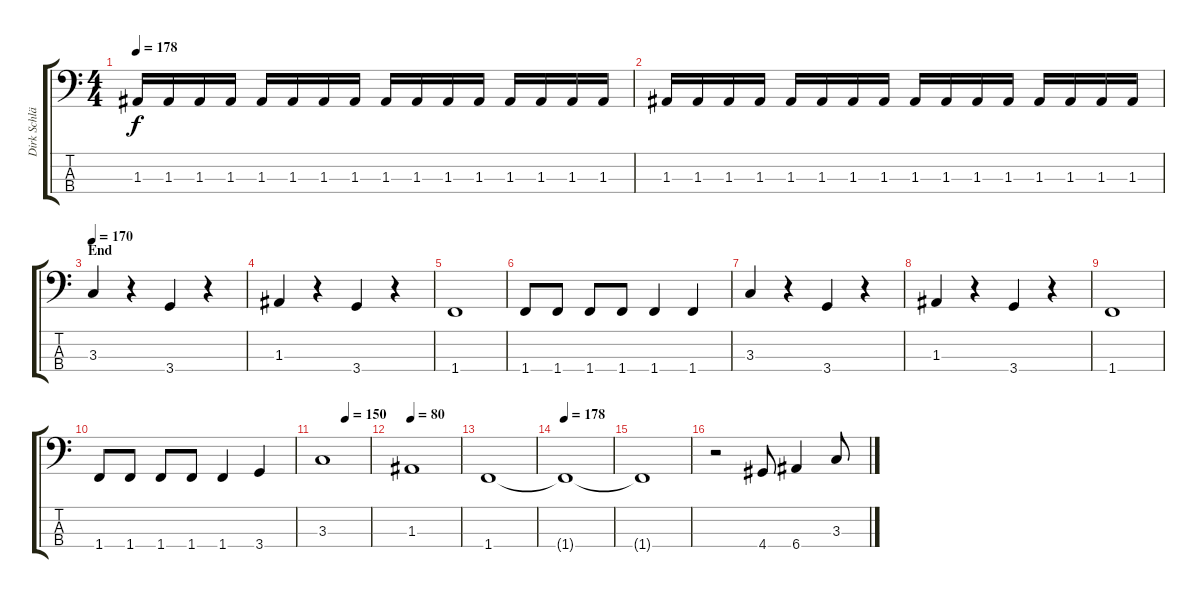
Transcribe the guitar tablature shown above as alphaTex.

\track ("Dirk Schlächter" "Dirk Schlä") {instrument electricbassfinger}
\staff {score tabs}
\tuning (G2 D2 A1 E1) {hide}
\ts (4 4)
\tempo 178
\clef f4
\ks c
1.3.16{dy f} 1.3.16 1.3.16 1.3.16 1.3.16 1.3.16 1.3.16 1.3.16 1.3.16 1.3.16 1.3.16 1.3.16 1.3.16 1.3.16 1.3.16 1.3.16 |
1.3.16 1.3.16 1.3.16 1.3.16 1.3.16 1.3.16 1.3.16 1.3.16 1.3.16 1.3.16 1.3.16 1.3.16 1.3.16 1.3.16 1.3.16 1.3.16 |
\section ("" "End")
\tempo 170
3.3.4 r.4 3.4.4 r.4 |
1.3.4 r.4 3.4.4 r.4 |
1.4.1 |
1.4.8 1.4.8 1.4.8 1.4.8 1.4.4 1.4.4 |
3.3.4 r.4 3.4.4 r.4 |
1.3.4 r.4 3.4.4 r.4 |
1.4.1 |
1.4.8 1.4.8 1.4.8 1.4.8 1.4.4 3.4.4 |
\tempo (150 0.5)
3.3.1 |
\tempo 80
1.3.1 |
1.4.1 |
\tempo 178
1.4{t}.1 |
1.4{t}.1 |
r.2 4.4.8 6.4.4 3.3.8
